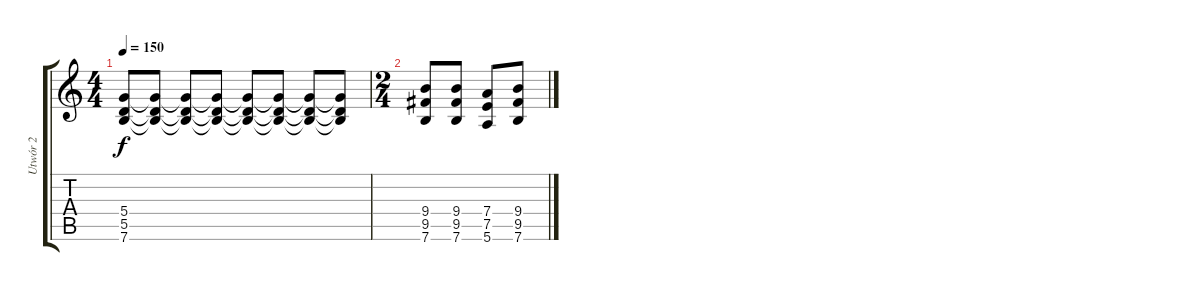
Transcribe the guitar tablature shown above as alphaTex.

\track ("Utwór 2" "Utwór 2") {instrument distortionguitar}
\staff {score tabs}
\tuning (E4 B3 G3 D3 A2 E2) {hide}
\ts (4 4)
\tempo 150
\clef g2
\ks c
(5.4{t} 5.5{t} 7.6{t}).8{dy f} (5.4{t} 5.5{t} 7.6{t}).8 (5.4{t} 5.5{t} 7.6{t}).8 (5.4{t} 5.5{t} 7.6{t}).8 (5.4{t} 5.5{t} 7.6{t}).8 (5.4{t} 5.5{t} 7.6{t}).8 (5.4{t} 5.5{t} 7.6{t}).8 (5.4{t} 5.5{t} 7.6{t}).8 |
\ts (2 4)
(9.4 9.5 7.6).8 (9.4 9.5 7.6).8 (7.4 7.5 5.6).8 (9.4 9.5 7.6).8
